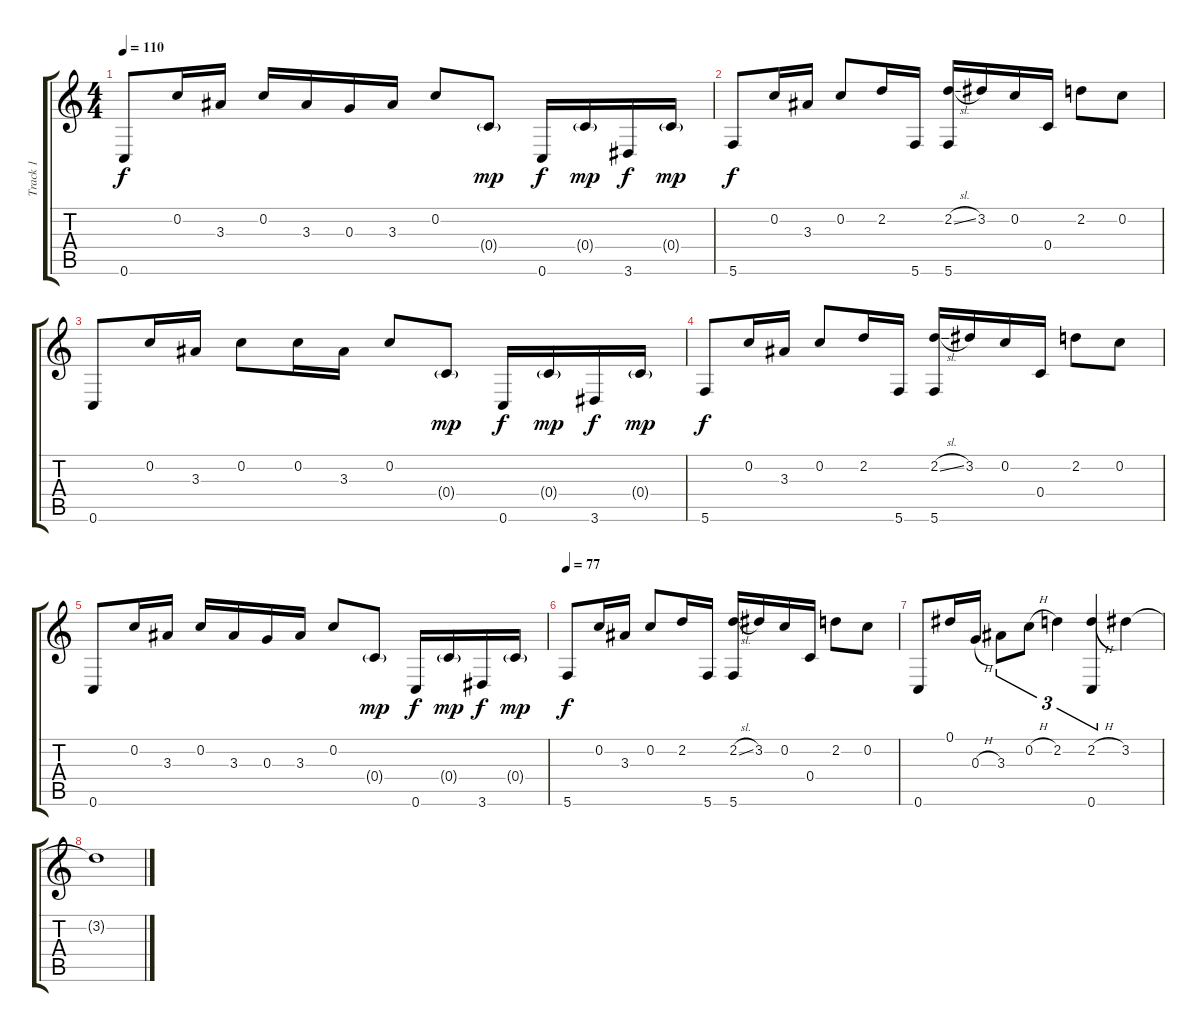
\track ("Track 1" "Track 1") {instrument acousticguitarsteel}
\staff {score tabs}
\tuning (Eb4 C4 G3 C3 G2 C2) {hide}
\ts (4 4)
\tempo 110
\clef g2
\ks c
0.6.8{dy f} 0.2.16 3.3.16 0.2.16 3.3.16 0.3.16 3.3.16 0.2.8 0.4{g}.8{dy mp} 0.6.16{dy f} 0.4{g}.16{dy mp} 3.6.16{dy f} 0.4{g}.16{dy mp} |
5.6.8{dy f} 0.2.16 3.3.16 0.2.8 2.2.16 5.6.16 (2.2{sl} 5.6).16 3.2.16 0.2.16 0.4.16 2.2.8 0.2.8 |
0.6.8 0.2.16 3.3.16 0.2.8 0.2.16 3.3.16 0.2.8 0.4{g}.8{dy mp} 0.6.16{dy f} 0.4{g}.16{dy mp} 3.6.16{dy f} 0.4{g}.16{dy mp} |
5.6.8{dy f} 0.2.16 3.3.16 0.2.8 2.2.16 5.6.16 (2.2{sl} 5.6).16 3.2.16 0.2.16 0.4.16 2.2.8 0.2.8 |
0.6.8 0.2.16 3.3.16 0.2.16 3.3.16 0.3.16 3.3.16 0.2.8 0.4{g}.8{dy mp} 0.6.16{dy f} 0.4{g}.16{dy mp} 3.6.16{dy f} 0.4{g}.16{dy mp} |
\tempo 77
5.6.8{dy f} 0.2.16 3.3.16 0.2.8 2.2.16 5.6.16 (2.2{sl} 5.6).16 3.2.16 0.2.16 0.4.16 2.2.8 0.2.8 |
0.6.8 0.1.16 0.3{h}.16 3.3.8{tu (3 2)} 0.2{h}.8{tu (3 2)} 2.2.4{tu (3 2)} (2.2{h} 0.6).4{tu (3 2)} 3.2.4 |
3.2{t}.1
